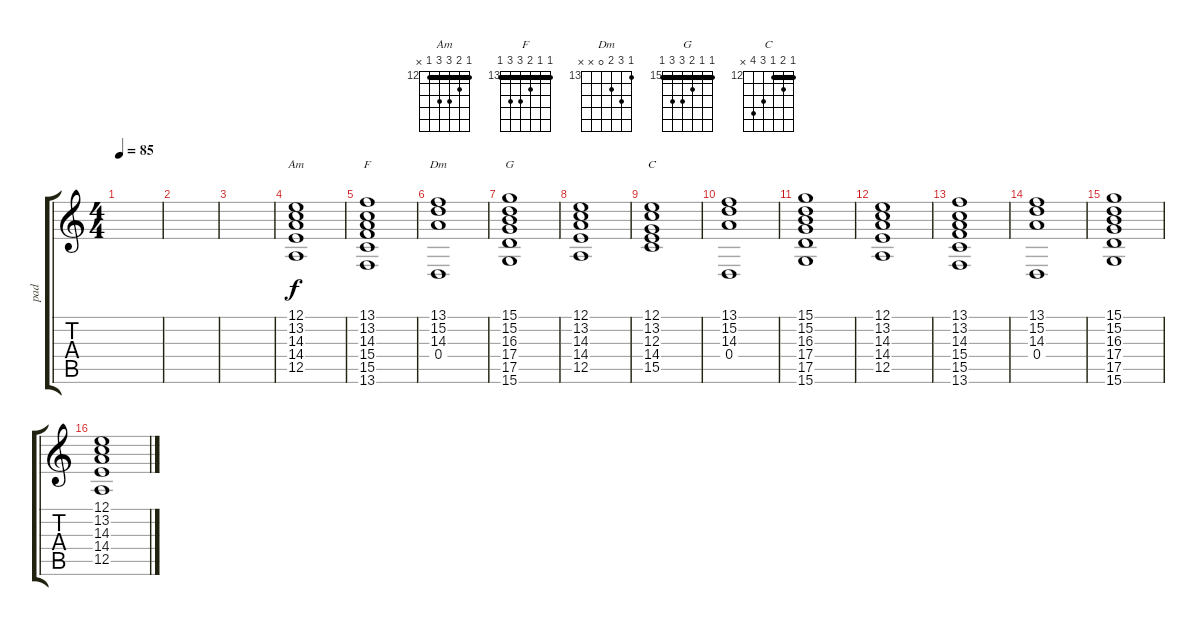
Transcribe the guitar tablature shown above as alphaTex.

\track ("pad" "pad") {instrument pad8sweep}
\staff {score tabs}
\tuning (E4 B3 G3 D3 A2 E2) {hide}
\chord ("Am" 12 13 14 14 12 x) {firstfret 12 barre 12}
\chord ("F" 13 13 14 15 15 13) {firstfret 13 barre 13}
\chord ("Dm" 13 15 14 0 x x) {firstfret 13}
\chord ("G" 15 15 16 17 17 15) {firstfret 15 barre 15}
\chord ("C" 12 13 12 14 15 x) {firstfret 12 barre 12}
\ts (4 4)
\tempo 85
\clef g2
\ks c
|
|
|
(12.1 13.2 14.3 14.4 12.5).1{ch "Am"} |
(13.1 13.2 14.3 15.4 15.5 13.6).1{ch "F"} |
(13.1 15.2 14.3 0.4).1{ch "Dm"} |
(15.1 15.2 16.3 17.4 17.5 15.6).1{ch "G"} |
(12.1 13.2 14.3 14.4 12.5).1 |
(12.1 13.2 12.3 14.4 15.5).1{ch "C"} |
(13.1 15.2 14.3 0.4).1 |
(15.1 15.2 16.3 17.4 17.5 15.6).1 |
(12.1 13.2 14.3 14.4 12.5).1 |
(13.1 13.2 14.3 15.4 15.5 13.6).1 |
(13.1 15.2 14.3 0.4).1 |
(15.1 15.2 16.3 17.4 17.5 15.6).1 |
(12.1 13.2 14.3 14.4 12.5).1
